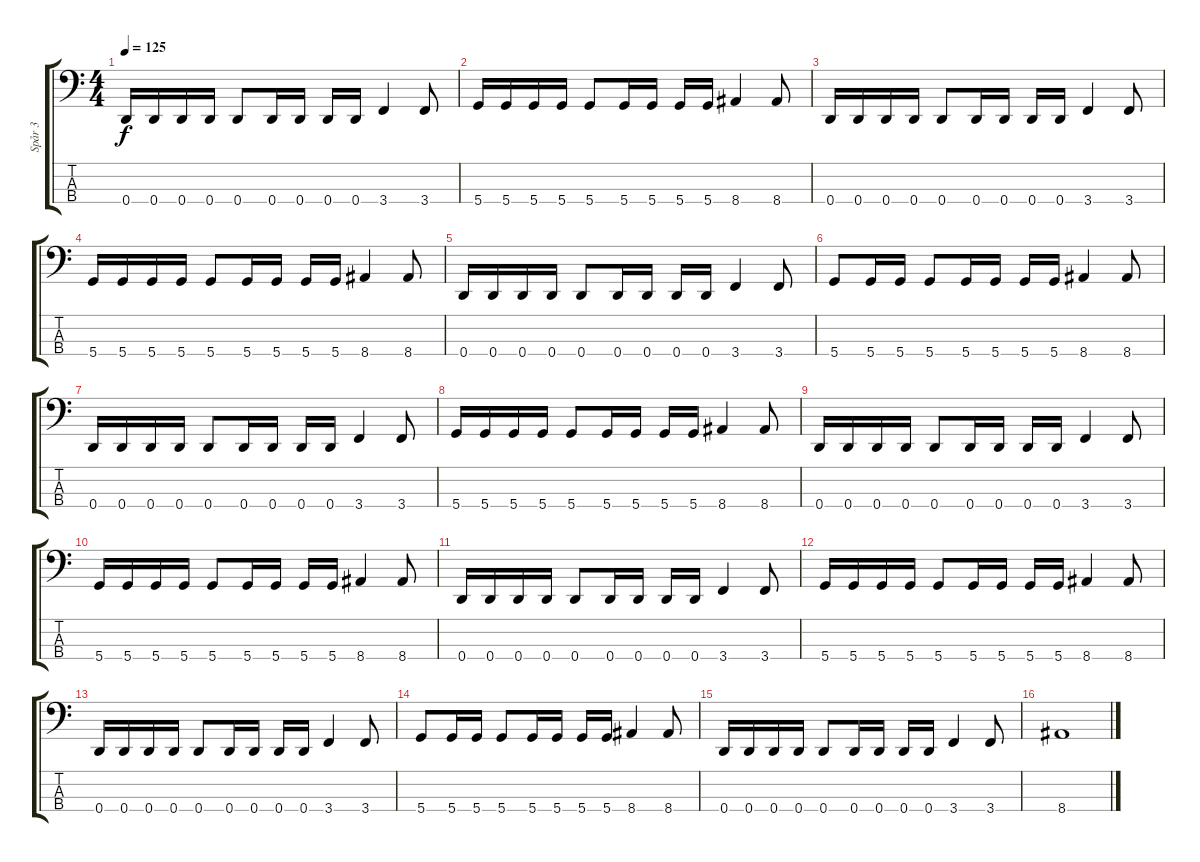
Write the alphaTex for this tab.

\track ("Spår 3" "Spår 3") {instrument electricbassfinger}
\staff {score tabs}
\tuning (G2 D2 A1 D1) {hide}
\ts (4 4)
\tempo 125
\clef f4
\ks c
0.4.16{dy f} 0.4.16 0.4.16 0.4.16 0.4.8 0.4.16 0.4.16 0.4.16 0.4.16 3.4.4 3.4.8 |
5.4.16 5.4.16 5.4.16 5.4.16 5.4.8 5.4.16 5.4.16 5.4.16 5.4.16 8.4.4 8.4.8 |
0.4.16 0.4.16 0.4.16 0.4.16 0.4.8 0.4.16 0.4.16 0.4.16 0.4.16 3.4.4 3.4.8 |
5.4.16 5.4.16 5.4.16 5.4.16 5.4.8 5.4.16 5.4.16 5.4.16 5.4.16 8.4.4 8.4.8 |
0.4.16 0.4.16 0.4.16 0.4.16 0.4.8 0.4.16 0.4.16 0.4.16 0.4.16 3.4.4 3.4.8 |
5.4.8 5.4.16 5.4.16 5.4.8 5.4.16 5.4.16 5.4.16 5.4.16 8.4.4 8.4.8 |
0.4.16 0.4.16 0.4.16 0.4.16 0.4.8 0.4.16 0.4.16 0.4.16 0.4.16 3.4.4 3.4.8 |
5.4.16 5.4.16 5.4.16 5.4.16 5.4.8 5.4.16 5.4.16 5.4.16 5.4.16 8.4.4 8.4.8 |
0.4.16 0.4.16 0.4.16 0.4.16 0.4.8 0.4.16 0.4.16 0.4.16 0.4.16 3.4.4 3.4.8 |
5.4.16 5.4.16 5.4.16 5.4.16 5.4.8 5.4.16 5.4.16 5.4.16 5.4.16 8.4.4 8.4.8 |
0.4.16 0.4.16 0.4.16 0.4.16 0.4.8 0.4.16 0.4.16 0.4.16 0.4.16 3.4.4 3.4.8 |
5.4.16 5.4.16 5.4.16 5.4.16 5.4.8 5.4.16 5.4.16 5.4.16 5.4.16 8.4.4 8.4.8 |
0.4.16 0.4.16 0.4.16 0.4.16 0.4.8 0.4.16 0.4.16 0.4.16 0.4.16 3.4.4 3.4.8 |
5.4.8 5.4.16 5.4.16 5.4.8 5.4.16 5.4.16 5.4.16 5.4.16 8.4.4 8.4.8 |
0.4.16 0.4.16 0.4.16 0.4.16 0.4.8 0.4.16 0.4.16 0.4.16 0.4.16 3.4.4 3.4.8 |
8.4.1
